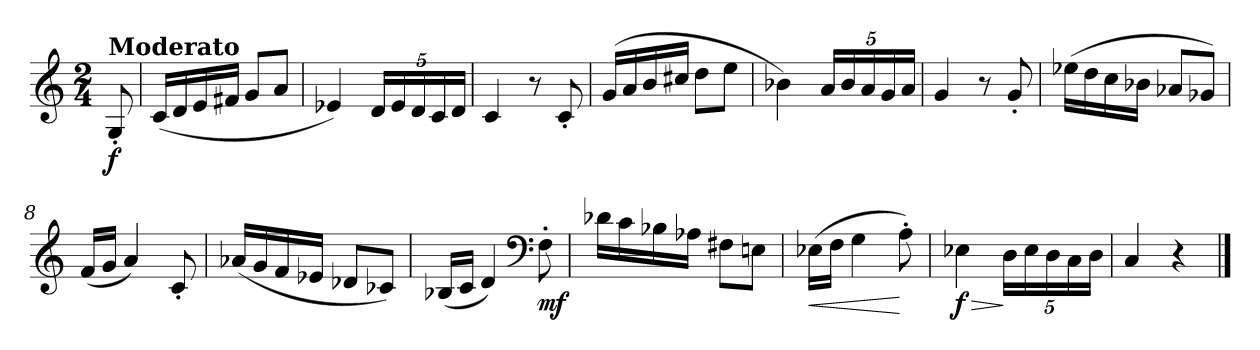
**kern	**dynam
*part1	*part1
*staff1	*staff1
*clefG2	*
*k[]	*
*C:	*
*M2/4	*
=	=
!LO:TX:a:B:t=Moderato	!
!	!LO:DY:b
8G'</	f
=1	=1
(<16c/LL	.
16d/	.
16e/	.
16f#X/JJ	.
8g/L	.
8a/J	.
=2	=2
4e-X/)	.
20d/LL	.
20e-/	.
20d/	.
20c/	.
20d/JJ	.
=3	=3
4c/	.
8r	.
8c'</	.
=4	=4
(>16g/LL	.
16a/	.
16b/	.
16cc#X/JJ	.
8dd\L	.
8ee\J	.
=5	=5
4b-X\)	.
20a/LL	.
20b-/	.
20a/	.
20g/	.
20a/JJ	.
=6	=6
4g/	.
8r	.
8g'</	.
!!LO:LB:g=z
=7	=7
(>16ee-X\LL	.
16dd\	.
16cc\	.
16b-X\JJ	.
8a-X/L	.
8g-X/J)	.
=8	=8
(<16f/LL	.
16g/JJ	.
4a/)	.
8c'</	.
=9	=9
(<16a-X/LL	.
16g/	.
16f/	.
16e-X/JJ	.
8d-X/L	.
8c-X/J)	.
=10	=10
(<16B-X/LL	.
16c/JJ	.
4d/)	.
*clefF4	*
!	!LO:DY:b
8F'>\	mf
=11	=11
16d-X\LL	.
16c\	.
16B-X\	.
16A-X\JJ	.
8F#Xi\L	.
8Eni\J	.
=12	=12
!	!LO:HP:b
(>16E-X\LL	<
16F\JJ	.
4G\	.
8A'>\)	[
!!LO:LB:g=z
=13	=13
!	!LO:HP:b
!	!LO:DY:n=1:b
4E-X\	> f
20D\LL	]
20E-\	.
20D\	.
20C\	.
20D\JJ	.
=14	=14
4C/	.
4r	.
==	==
*-	*-
